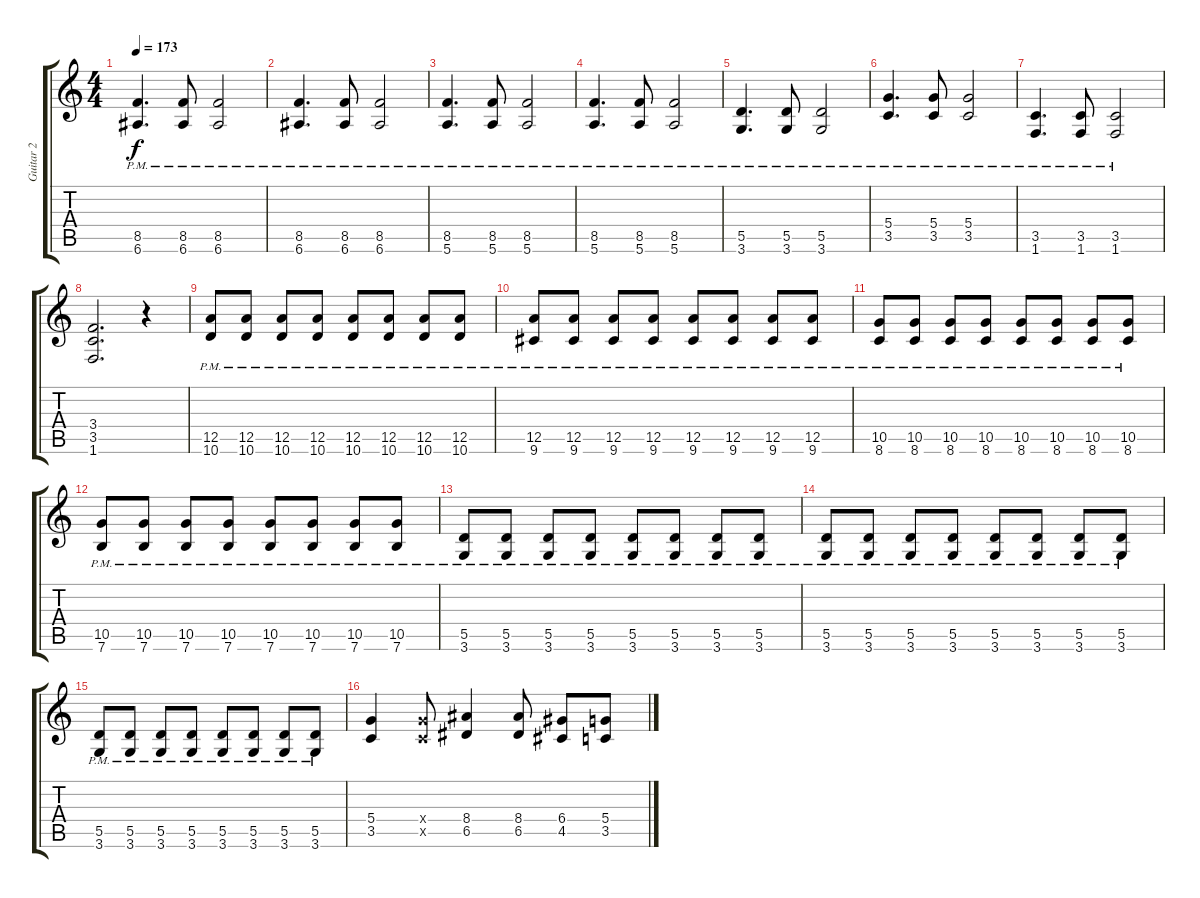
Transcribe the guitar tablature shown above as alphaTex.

\track ("Guitar 2" "Guitar 2") {instrument overdrivenguitar}
\staff {score tabs}
\tuning (E4 B3 G3 D3 A2 E2) {hide}
\ts (4 4)
\tempo 173
\clef g2
\ks c
(8.5{pm} 6.6{pm}).4{d dy f} (8.5{pm} 6.6{pm}).8 (8.5{pm} 6.6{pm}).2 |
(8.5{pm} 6.6{pm}).4{d} (8.5{pm} 6.6{pm}).8 (8.5{pm} 6.6{pm}).2 |
(8.5{pm} 5.6{pm}).4{d} (8.5{pm} 5.6{pm}).8 (8.5{pm} 5.6{pm}).2 |
(8.5{pm} 5.6{pm}).4{d} (8.5{pm} 5.6{pm}).8 (8.5{pm} 5.6{pm}).2 |
(5.5{pm} 3.6{pm}).4{d} (5.5{pm} 3.6{pm}).8 (5.5{pm} 3.6{pm}).2 |
(5.4{pm} 3.5{pm}).4{d} (5.4{pm} 3.5{pm}).8 (5.4{pm} 3.5{pm}).2 |
(3.5{pm} 1.6{pm}).4{d} (3.5{pm} 1.6{pm}).8 (3.5{pm} 1.6{pm}).2 |
(3.4 3.5 1.6).2{d} r.4 |
(12.5{pm} 10.6{pm}).8 (12.5{pm} 10.6{pm}).8 (12.5{pm} 10.6{pm}).8 (12.5{pm} 10.6{pm}).8 (12.5{pm} 10.6{pm}).8 (12.5{pm} 10.6{pm}).8 (12.5{pm} 10.6{pm}).8 (12.5{pm} 10.6{pm}).8 |
(12.5{pm} 9.6{pm}).8 (12.5{pm} 9.6{pm}).8 (12.5{pm} 9.6{pm}).8 (12.5{pm} 9.6{pm}).8 (12.5{pm} 9.6{pm}).8 (12.5{pm} 9.6{pm}).8 (12.5{pm} 9.6{pm}).8 (12.5{pm} 9.6{pm}).8 |
(10.5{pm} 8.6{pm}).8 (10.5{pm} 8.6{pm}).8 (10.5{pm} 8.6{pm}).8 (10.5{pm} 8.6{pm}).8 (10.5{pm} 8.6{pm}).8 (10.5{pm} 8.6{pm}).8 (10.5{pm} 8.6{pm}).8 (10.5{pm} 8.6{pm}).8 |
(10.5{pm} 7.6{pm}).8 (10.5{pm} 7.6{pm}).8 (10.5{pm} 7.6{pm}).8 (10.5{pm} 7.6{pm}).8 (10.5{pm} 7.6{pm}).8 (10.5{pm} 7.6{pm}).8 (10.5{pm} 7.6{pm}).8 (10.5{pm} 7.6{pm}).8 |
(5.5{pm} 3.6{pm}).8 (5.5{pm} 3.6{pm}).8 (5.5{pm} 3.6{pm}).8 (5.5{pm} 3.6{pm}).8 (5.5{pm} 3.6{pm}).8 (5.5{pm} 3.6{pm}).8 (5.5{pm} 3.6{pm}).8 (5.5{pm} 3.6{pm}).8 |
(5.5{pm} 3.6{pm}).8 (5.5{pm} 3.6{pm}).8 (5.5{pm} 3.6{pm}).8 (5.5{pm} 3.6{pm}).8 (5.5{pm} 3.6{pm}).8 (5.5{pm} 3.6{pm}).8 (5.5{pm} 3.6{pm}).8 (5.5{pm} 3.6{pm}).8 |
(5.5{pm} 3.6{pm}).8 (5.5{pm} 3.6{pm}).8 (5.5{pm} 3.6{pm}).8 (5.5{pm} 3.6{pm}).8 (5.5{pm} 3.6{pm}).8 (5.5{pm} 3.6{pm}).8 (5.5{pm} 3.6{pm}).8 (5.5{pm} 3.6{pm}).8 |
(5.4 3.5).4 (5.4{x} 3.5{x}).8 (8.4 6.5).4 (8.4 6.5).8 (6.4 4.5).8 (5.4 3.5).8
